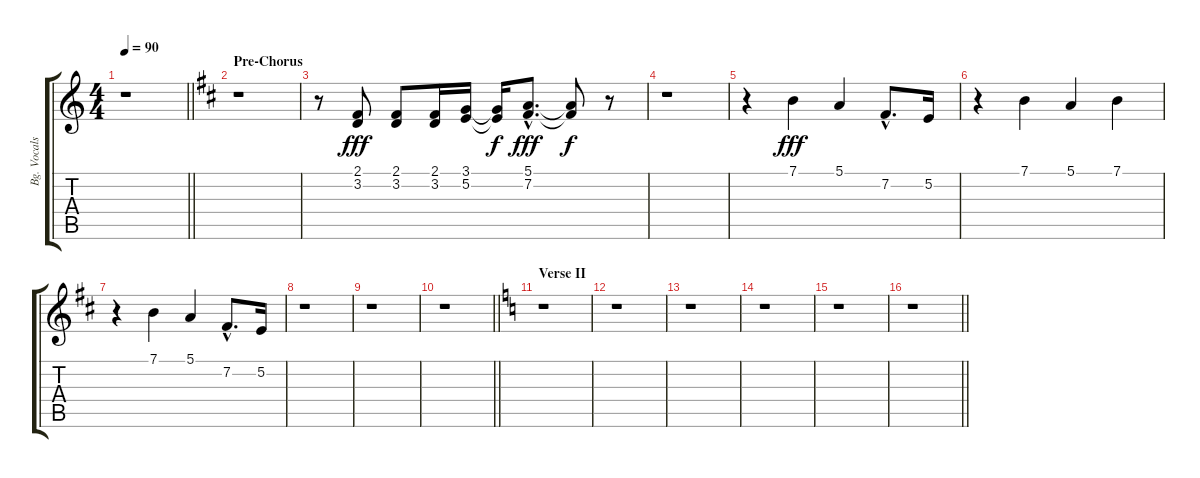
\track ("Bg. Vocals" "Bg. Vocals") {instrument choiraahs}
\staff {score tabs}
\tuning (E4 B3 G3 D3 A2 E2) {hide}
\ts (4 4)
\tempo 90
\clef g2
\barLineRight lightlight
\ks c
r.1{dy fff} |
\section ("" "Pre-Chorus")
\ks d
r.1 |
r.8 (2.1 3.2).8 (2.1 3.2).8 (2.1 3.2).16 (3.1 5.2).16 (3.1{t} 5.2{t}).16{dy f} (5.1{hac} 7.2{hac}).8{d dy fff} (5.1{t} 7.2{t}).8{dy f} r.8 |
r.1 |
r.4 7.1.4{dy fff} 5.1.4 7.2{hac}.8{d} 5.2.16 |
r.4 7.1.4 5.1.4 7.1.4 |
r.4 7.1.4 5.1.4 7.2{hac}.8{d} 5.2.16 |
r.1 |
r.1 |
\barLineRight lightlight
r.1 |
\section ("" "Verse II")
\ks c
r.1 |
r.1 |
r.1 |
r.1 |
r.1 |
\barLineRight lightlight
r.1
